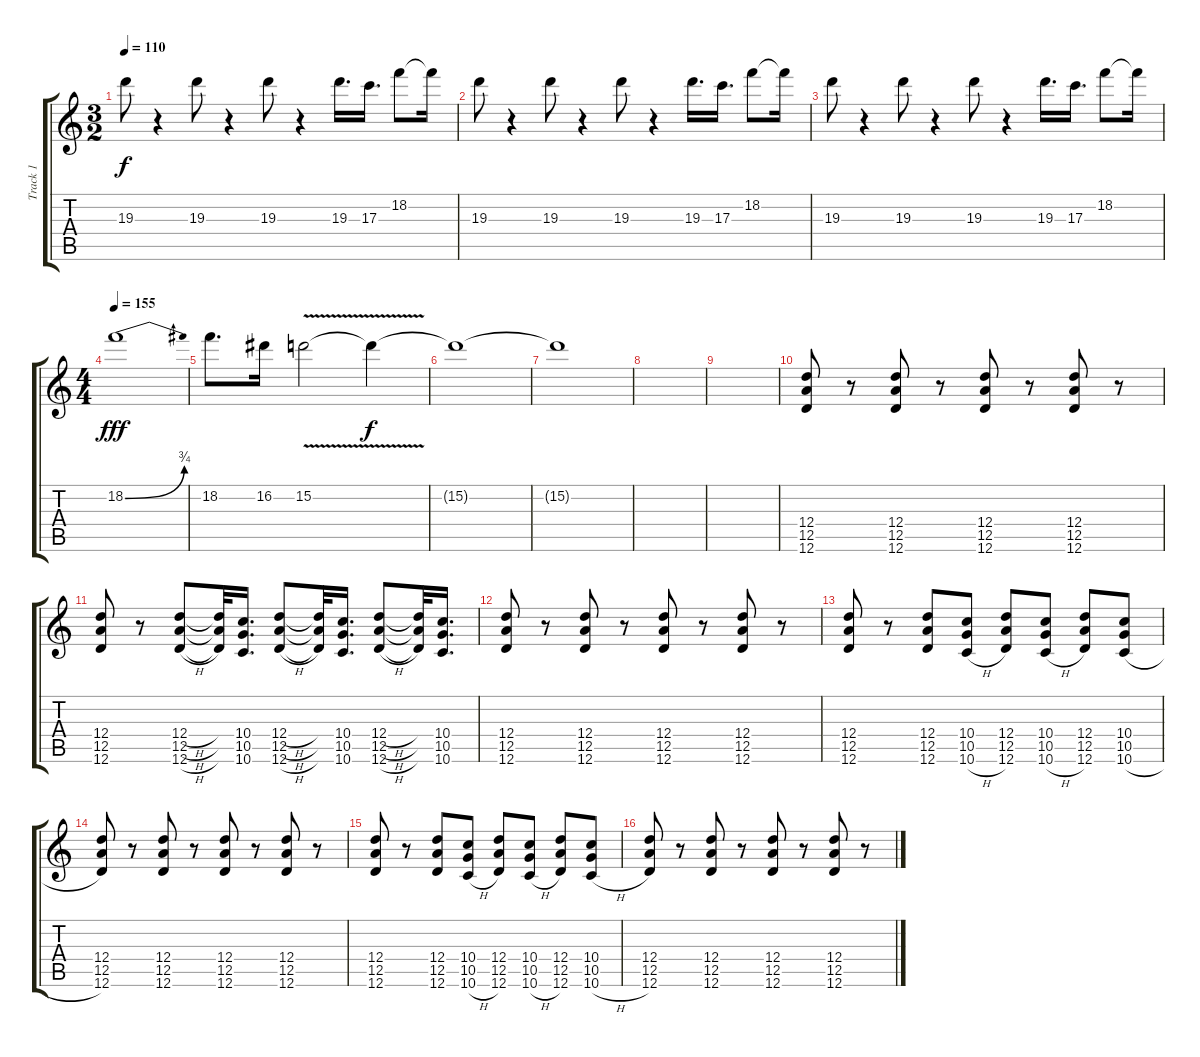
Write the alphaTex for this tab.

\track ("Track 1" "Track 1") {instrument distortionguitar}
\staff {score tabs}
\tuning (E4 B3 G3 D3 A2 D2) {hide}
\ts (3 2)
\tempo 110
\clef g2
\ks c
19.3.8{dy f} r.4 19.3.8 r.4 19.3.8 r.4 19.3.16{d} 17.3.16{d} 18.2.8 18.2{t}.16 |
19.3.8 r.4 19.3.8 r.4 19.3.8 r.4 19.3.16{d} 17.3.16{d} 18.2.8 18.2{t}.16 |
19.3.8 r.4 19.3.8 r.4 19.3.8 r.4 19.3.16{d} 17.3.16{d} 18.2.8 18.2{t}.16 |
\ts (4 4)
\tempo 155
18.2{be (bend 0 0 60 3)}.1{dy fff} |
18.2.8{d} 16.2.16 15.2{v}.2 15.2{t}.4{dy f} |
15.2{t}.1 |
15.2{t}.1 |
|
|
(12.4 12.5 12.6).8 r.8 (12.4 12.5 12.6).8 r.8 (12.4 12.5 12.6).8 r.8 (12.4 12.5 12.6).8 r.8 |
(12.4 12.5 12.6).8 r.8 (12.4{h} 12.5{h} 12.6{h}).8 (12.4{t} 12.5{t} 12.6{t}).32 (10.4 10.5 10.6).16{d} (12.4{h} 12.5{h} 12.6{h}).8 (12.4{t} 12.5{t} 12.6{t}).32 (10.4 10.5 10.6).16{d} (12.4{h} 12.5{h} 12.6{h}).8 (12.4{t} 12.5{t} 12.6{t}).32 (10.4 10.5 10.6).16{d} |
(12.4 12.5 12.6).8 r.8 (12.4 12.5 12.6).8 r.8 (12.4 12.5 12.6).8 r.8 (12.4 12.5 12.6).8 r.8 |
(12.4 12.5 12.6).8 r.8 (12.4 12.5 12.6).8 (10.4 10.5 10.6{h}).8 (12.4 12.5 12.6).8 (10.4 10.5 10.6{h}).8 (12.4 12.5 12.6).8 (10.4 10.5 10.6{h}).8 |
(12.4 12.5 12.6).8 r.8 (12.4 12.5 12.6).8 r.8 (12.4 12.5 12.6).8 r.8 (12.4 12.5 12.6).8 r.8 |
(12.4 12.5 12.6).8 r.8 (12.4 12.5 12.6).8 (10.4 10.5 10.6{h}).8 (12.4 12.5 12.6).8 (10.4 10.5 10.6{h}).8 (12.4 12.5 12.6).8 (10.4 10.5 10.6{h}).8 |
(12.4 12.5 12.6).8 r.8 (12.4 12.5 12.6).8 r.8 (12.4 12.5 12.6).8 r.8 (12.4 12.5 12.6).8 r.8
